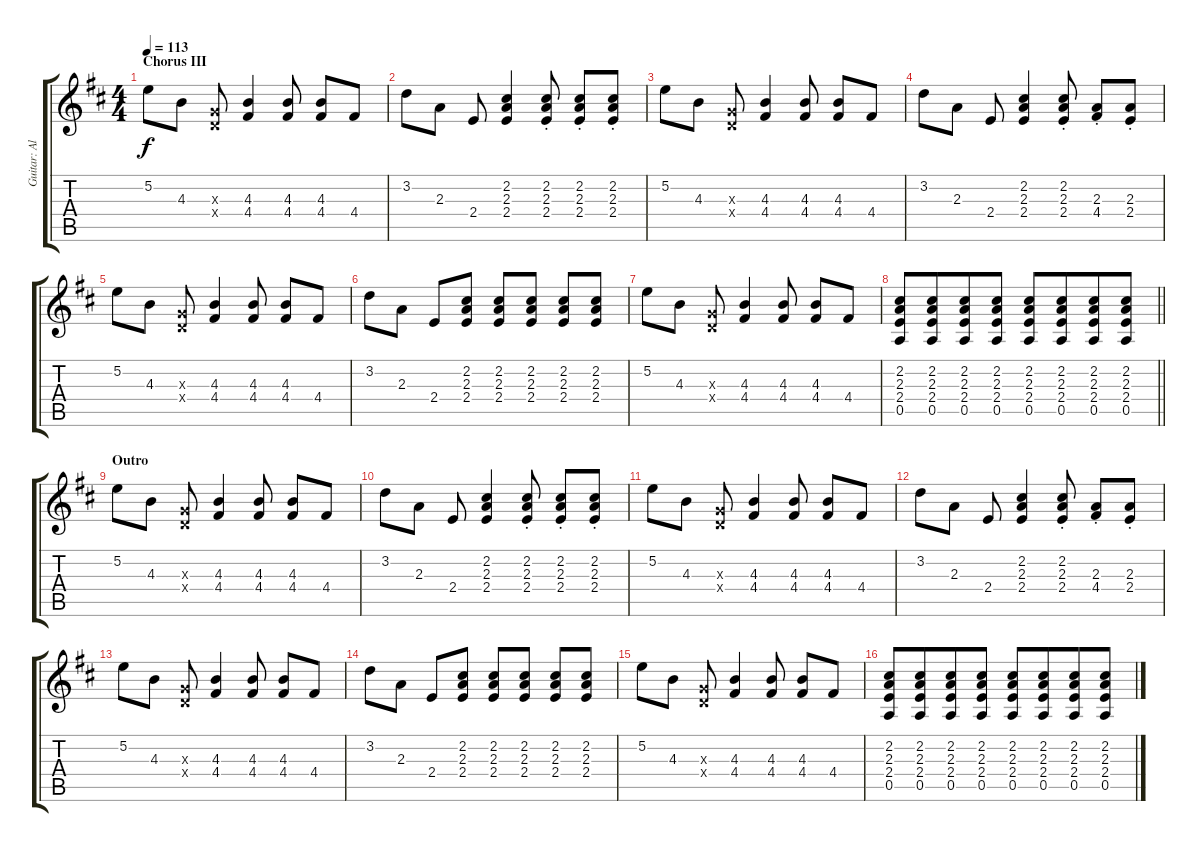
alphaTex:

\track ("Guitar: Alan" "Guitar: Al") {instrument distortionguitar}
\staff {score tabs}
\tuning (E4 B3 G3 D3 A2 E2) {hide}
\ts (4 4)
\section ("" "Chorus III")
\tempo 113
\clef g2
\ks d
5.2.8{dy f} 4.3.8 (0.3{x} 0.4{x}).8 (4.3 4.4).4 (4.3 4.4).8 (4.3 4.4).8 4.4.8 |
3.2.8 2.3.8 2.4.8 (2.2 2.3 2.4).4 (2.2{st} 2.3{st} 2.4{st}).8 (2.2{st} 2.3{st} 2.4{st}).8 (2.2{st} 2.3{st} 2.4{st}).8 |
5.2.8 4.3.8 (0.3{x} 0.4{x}).8 (4.3 4.4).4 (4.3 4.4).8 (4.3 4.4).8 4.4.8 |
3.2.8 2.3.8 2.4.8 (2.2 2.3 2.4).4 (2.2{st} 2.3{st} 2.4{st}).8 (2.3{st} 4.4{st}).8 (2.3{st} 2.4{st}).8 |
5.2.8 4.3.8 (0.3{x} 0.4{x}).8 (4.3 4.4).4 (4.3 4.4).8 (4.3 4.4).8 4.4.8 |
3.2.8 2.3.8 2.4.8 (2.2 2.3 2.4).8 (2.2 2.3 2.4).8 (2.2 2.3 2.4).8 (2.2 2.3 2.4).8 (2.2 2.3 2.4).8 |
5.2.8 4.3.8 (0.3{x} 0.4{x}).8 (4.3 4.4).4 (4.3 4.4).8 (4.3 4.4).8 4.4.8 |
\barLineRight lightlight
(2.2 2.3 2.4 0.5).8 (2.2 2.3 2.4 0.5).8{beam merge} (2.2 2.3 2.4 0.5).8 (2.2 2.3 2.4 0.5).8 (2.2 2.3 2.4 0.5).8 (2.2 2.3 2.4 0.5).8{beam merge} (2.2 2.3 2.4 0.5).8 (2.2 2.3 2.4 0.5).8 |
\section ("" "Outro")
5.2.8 4.3.8 (0.3{x} 0.4{x}).8 (4.3 4.4).4 (4.3 4.4).8 (4.3 4.4).8 4.4.8 |
3.2.8 2.3.8 2.4.8 (2.2 2.3 2.4).4 (2.2{st} 2.3{st} 2.4{st}).8 (2.2{st} 2.3{st} 2.4{st}).8 (2.2{st} 2.3{st} 2.4{st}).8 |
5.2.8 4.3.8 (0.3{x} 0.4{x}).8 (4.3 4.4).4 (4.3 4.4).8 (4.3 4.4).8 4.4.8 |
3.2.8 2.3.8 2.4.8 (2.2 2.3 2.4).4 (2.2{st} 2.3{st} 2.4{st}).8 (2.3{st} 4.4{st}).8 (2.3{st} 2.4{st}).8 |
5.2.8 4.3.8 (0.3{x} 0.4{x}).8 (4.3 4.4).4 (4.3 4.4).8 (4.3 4.4).8 4.4.8 |
3.2.8 2.3.8 2.4.8 (2.2 2.3 2.4).8 (2.2 2.3 2.4).8 (2.2 2.3 2.4).8 (2.2 2.3 2.4).8 (2.2 2.3 2.4).8 |
5.2.8 4.3.8 (0.3{x} 0.4{x}).8 (4.3 4.4).4 (4.3 4.4).8 (4.3 4.4).8 4.4.8 |
(2.2 2.3 2.4 0.5).8 (2.2 2.3 2.4 0.5).8{beam merge} (2.2 2.3 2.4 0.5).8 (2.2 2.3 2.4 0.5).8 (2.2 2.3 2.4 0.5).8 (2.2 2.3 2.4 0.5).8{beam merge} (2.2 2.3 2.4 0.5).8 (2.2 2.3 2.4 0.5).8
